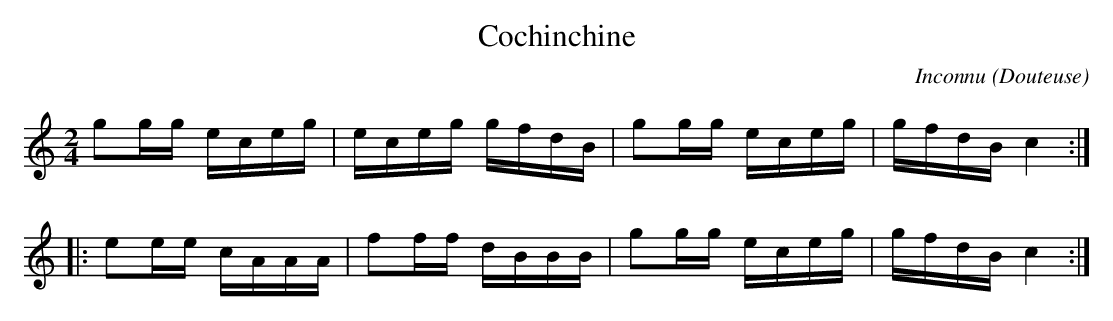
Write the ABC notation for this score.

X:1
T:Cochinchine
C:Inconnu
L:1/16
M:2/4
O:Douteuse
K:C major
V:1
g2gg eceg |eceg gfdB| g2gg eceg| gfdB c4:||:
e2ee cAAA|f2ff dBBB|g2gg eceg|gfdBc4:|
